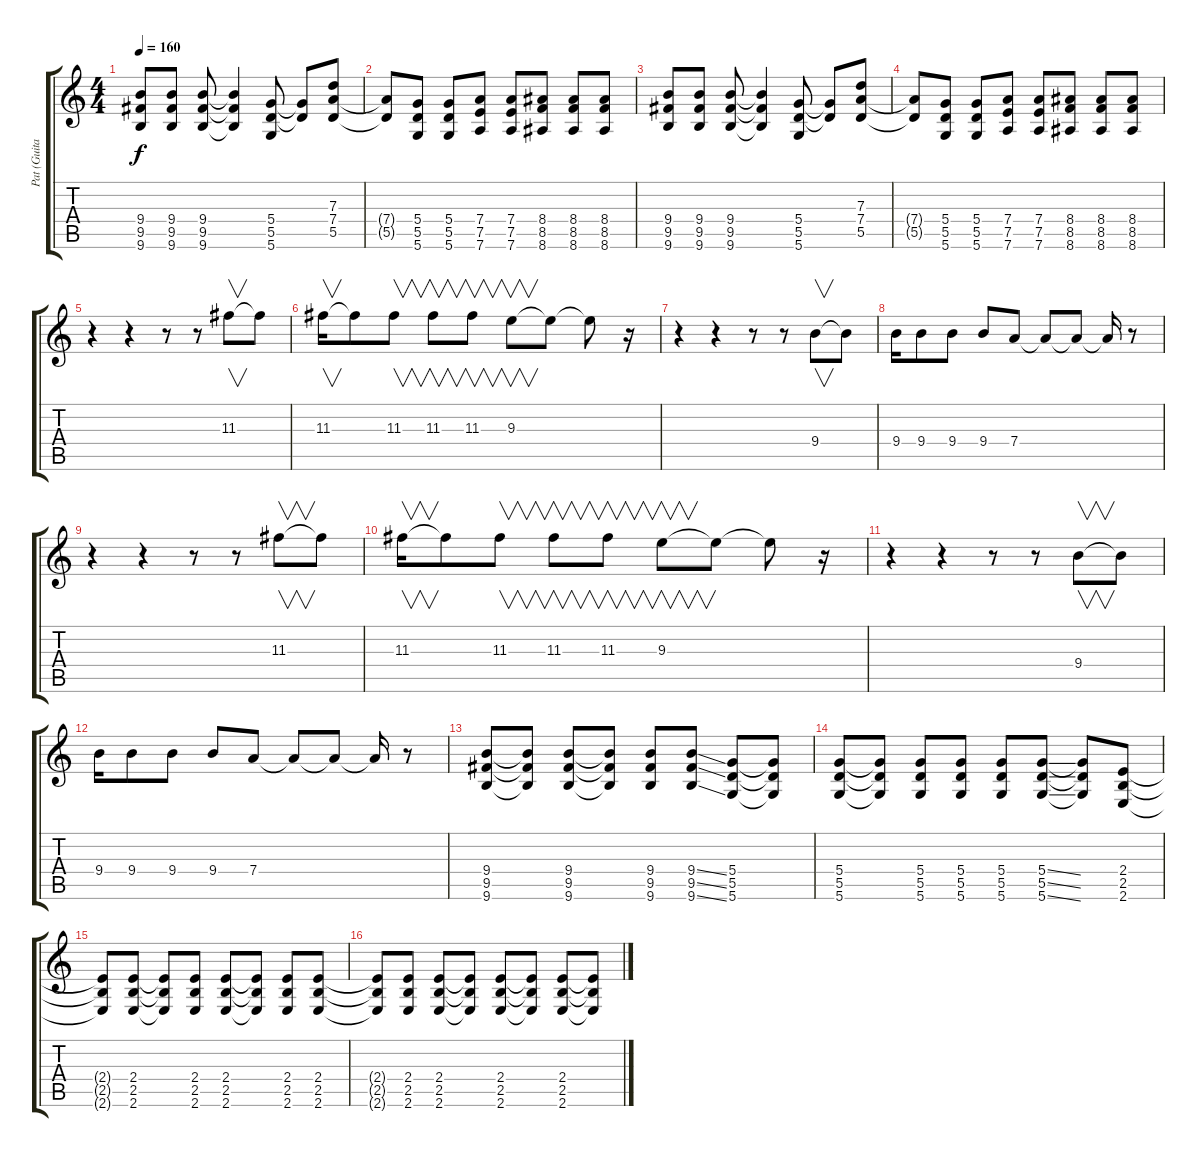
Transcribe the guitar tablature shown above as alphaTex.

\track ("Pat (Guitar)" "Pat (Guita") {instrument distortionguitar}
\staff {score tabs}
\tuning (E4 B3 G3 D3 A2 D2) {hide}
\ts (4 4)
\tempo 160
\clef g2
\ks c
(9.4 9.5 9.6).8{dy f} (9.4 9.5 9.6).8 (9.4 9.5 9.6).8 (9.4{t} 9.5{t} 9.6{t}).4 (5.4 5.5 5.6).8 (5.4{t} 5.5{t}).8 (7.3 7.4 5.5).8 |
(7.4{t} 5.5{t}).8 (5.4 5.5 5.6).8{instrument electricguitarmuted} (5.4 5.5 5.6).8 (7.4 7.5 7.6).8 (7.4 7.5 7.6).8 (8.4 8.5 8.6).8 (8.4 8.5 8.6).8 (8.4 8.5 8.6).8{instrument distortionguitar} |
(9.4 9.5 9.6).8 (9.4 9.5 9.6).8 (9.4 9.5 9.6).8 (9.4{t} 9.5{t} 9.6{t}).4 (5.4 5.5 5.6).8 (5.4{t} 5.5{t}).8 (7.3 7.4 5.5).8 |
(7.4{t} 5.5{t}).8 (5.4 5.5 5.6).8{instrument electricguitarmuted} (5.4 5.5 5.6).8 (7.4 7.5 7.6).8 (7.4 7.5 7.6).8 (8.4 8.5 8.6).8 (8.4 8.5 8.6).8 (8.4 8.5 8.6).8{instrument distortionguitar} |
r.4 r.4 r.8 r.8 11.3.8{v} 11.3{t}.8 |
11.3.16{v} 11.3{t}.8 11.3.8{v} 11.3.8{v} 11.3.8{v} 9.3.8{v} 9.3{t}.8 9.3{t}.8 r.16 |
r.4 r.4 r.8 r.8 9.4.8{v} 9.4{t}.8 |
9.4.16 9.4.8 9.4.8 9.4.8 7.4.8 7.4{t}.8 7.4{t}.8 7.4{t}.16 r.8 |
r.4 r.4 r.8 r.8 11.3.8{v} 11.3{t}.8 |
11.3.16{v} 11.3{t}.8 11.3.8{v} 11.3.8{v} 11.3.8{v} 9.3.8{v} 9.3{t}.8 9.3{t}.8 r.16 |
r.4 r.4 r.8 r.8 9.4.8{v} 9.4{t}.8 |
9.4.16 9.4.8 9.4.8 9.4.8 7.4.8 7.4{t}.8 7.4{t}.8 7.4{t}.16 r.8 |
(9.4 9.5 9.6).8 (9.4{t} 9.5{t} 9.6{t}).8 (9.4 9.5 9.6).8 (9.4{t} 9.5{t} 9.6{t}).8 (9.4 9.5 9.6).8 (9.4{ss} 9.5{ss} 9.6{ss}).8 (5.4 5.5 5.6).8 (5.4{t} 5.5{t} 5.6{t}).8 |
(5.4 5.5 5.6).8 (5.4{t} 5.5{t} 5.6{t}).8 (5.4 5.5 5.6).8 (5.4 5.5 5.6).8 (5.4 5.5 5.6).8 (5.4{ss} 5.5{ss} 5.6{ss}).8 (5.4{t} 5.5{t} 5.6{t}).8 (2.4 2.5 2.6).8 |
(2.4{t} 2.5{t} 2.6{t}).8 (2.4 2.5 2.6).8 (2.4{t} 2.5{t} 2.6{t}).8 (2.4 2.5 2.6).8 (2.4 2.5 2.6).8 (2.4{t} 2.5{t} 2.6{t}).8 (2.4 2.5 2.6).8 (2.4 2.5 2.6).8 |
(2.4{t} 2.5{t} 2.6{t}).8 (2.4 2.5 2.6).8 (2.4 2.5 2.6).8 (2.4{t} 2.5{t} 2.6{t}).8 (2.4 2.5 2.6).8 (2.4{t} 2.5{t} 2.6{t}).8 (2.4 2.5 2.6).8 (2.4{t} 2.5{t} 2.6{t}).8
